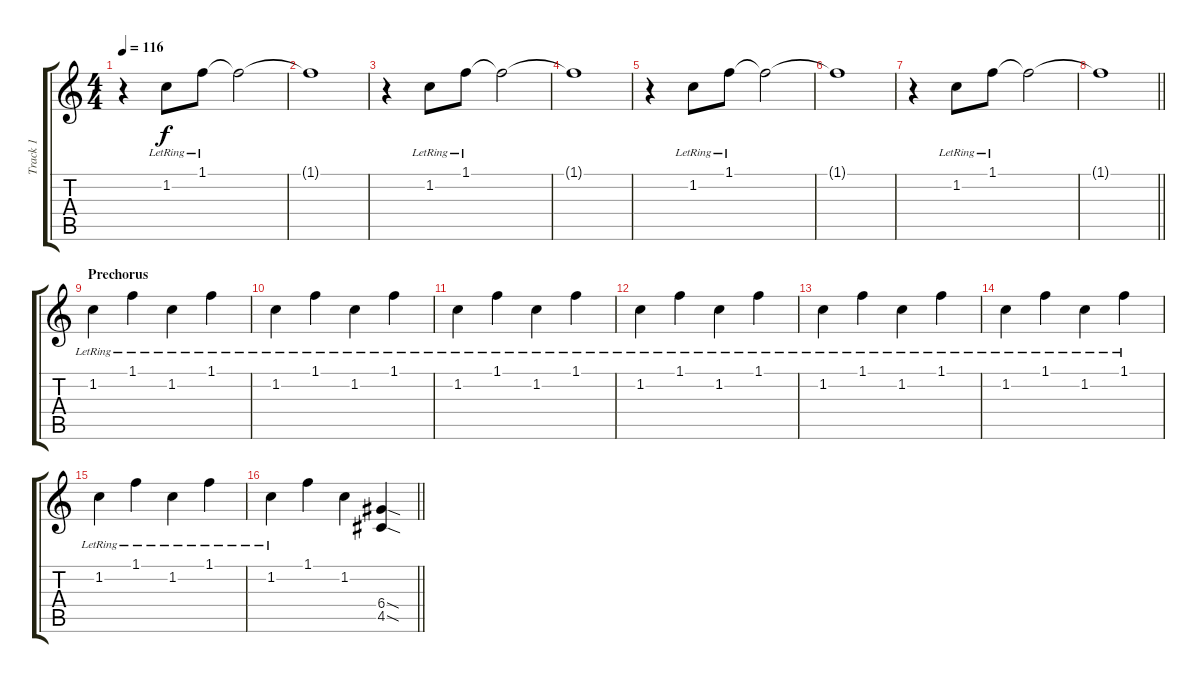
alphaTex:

\track ("Track 1" "Track 1") {instrument electricguitarclean}
\staff {score tabs}
\tuning (E4 B3 G3 D3 A2 E2) {hide}
\ts (4 4)
\tempo 116
\clef g2
\ks c
r.4{dy f} 1.2{lr}.8 1.1{lr}.8 1.1{t}.2 |
1.1{t}.1 |
r.4 1.2{lr}.8 1.1{lr}.8 1.1{t}.2 |
1.1{t}.1 |
r.4 1.2{lr}.8 1.1{lr}.8 1.1{t}.2 |
1.1{t}.1 |
r.4 1.2{lr}.8 1.1{lr}.8 1.1{t}.2 |
\barLineRight lightlight
1.1{t}.1 |
\section ("" "Prechorus")
1.2{lr}.4{instrument distortionguitar} 1.1{lr}.4 1.2{lr}.4 1.1{lr}.4 |
1.2{lr}.4 1.1{lr}.4 1.2{lr}.4 1.1{lr}.4 |
1.2{lr}.4 1.1{lr}.4 1.2{lr}.4 1.1{lr}.4 |
1.2{lr}.4 1.1{lr}.4 1.2{lr}.4 1.1{lr}.4 |
1.2{lr}.4 1.1{lr}.4 1.2{lr}.4 1.1{lr}.4 |
1.2{lr}.4 1.1{lr}.4 1.2{lr}.4 1.1{lr}.4 |
1.2{lr}.4 1.1{lr}.4 1.2{lr}.4 1.1{lr}.4 |
\barLineRight lightlight
1.2{lr}.4 1.1.4 1.2.4 (6.4{sod} 4.5{sod}).4
